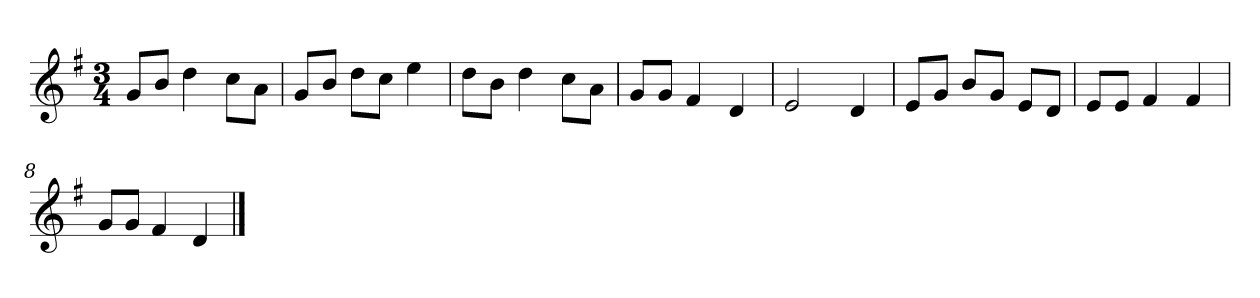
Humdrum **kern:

**kern
*part1
*staff1
*clefG2
*k[f#]
*G:
*M3/4
=
8g/L
8b/J
4dd
8cc\L
8a\J
=2
8g/L
8b/J
8dd\L
8cc\J
4ee
=3
8dd\L
8b\J
4dd
8cc\L
8a\J
=4
8g/L
8g/J
4f#
4d
=5y
2e
4d
=6
8e/L
8g/J
8b/L
8g/J
8e/L
8d/J
=7
8e/L
8e/J
4f#
4f#
=8
8g/L
8g/J
4f#
4d
==
*-
